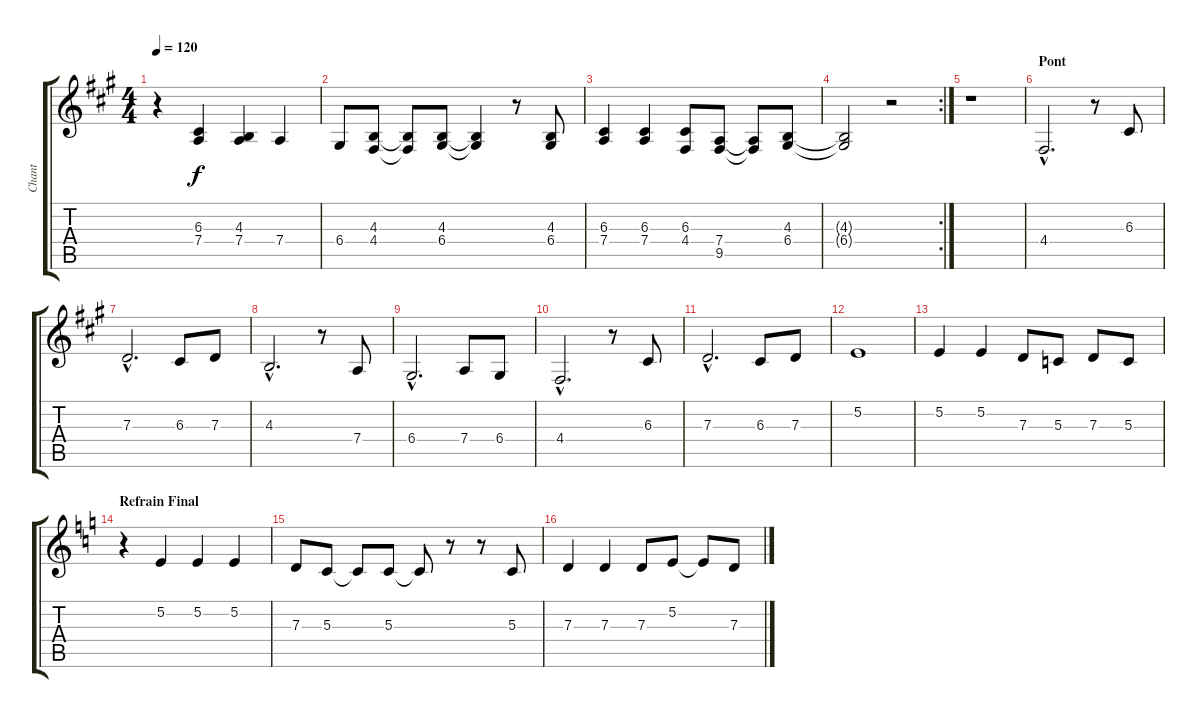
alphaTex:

\track ("Chant" "Chant") {instrument synthvoice}
\staff {score tabs}
\tuning (E4 B3 G3 D3 A2 E2) {hide}
\ts (4 4)
\tempo 120
\clef g2
\ks a
r.4{dy f} (6.3 7.4).4 (4.3 7.4).4 7.4.4 |
6.4.8 (4.3 4.4).8 (4.3{t} 4.4{t}).8 (4.3 6.4).8 (4.3{t} 6.4{t}).4 r.8 (4.3 6.4).8 |
(6.3 7.4).4 (6.3 7.4).4 (6.3 4.4).8 (7.4 9.5).8 (7.4{t} 9.5{t}).8 (4.3 6.4).8 |
\rc 2
(4.3{t} 6.4{t}).2 r.2 |
r.1 |
\section ("" "Pont")
4.4{hac}.2{d} r.8 6.3.8 |
7.3{hac}.2{d} 6.3.8 7.3.8 |
4.3{hac}.2{d} r.8 7.4.8 |
6.4{hac}.2{d} 7.4.8 6.4.8 |
4.4{hac}.2{d} r.8 6.3.8 |
7.3{hac}.2{d} 6.3.8 7.3.8 |
5.2.1 |
5.2.4 5.2.4 7.3.8 5.3.8 7.3.8 5.3.8 |
\section ("" "Refrain Final")
\ks c
r.4 5.2.4 5.2.4 5.2.4 |
7.3.8 5.3.8 5.3{t}.8 5.3.8 5.3{t}.8 r.8 r.8 5.3.8 |
7.3.4 7.3.4 7.3.8 5.2.8 5.2{t}.8 7.3.8
